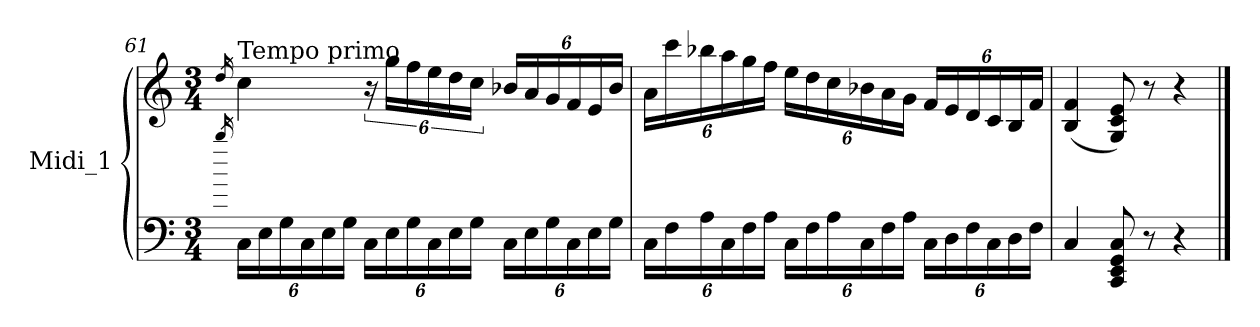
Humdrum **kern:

**kern	**kern
*part1	*part1
*staff2	*staff1
*I"Midi_1	*
*clefF4	*clefG2
*k[]	*k[]
*M3/4	*M3/4
=61	=61
16qbb/	16qdd/
*Xbrackettup	*
!	!LO:TX:a:t=Tempo primo
24C\LL	4cc\
24E\	.
24G\	.
24C\	.
24E\	.
24G\JJ	.
24C\LL	24r
24E\	24gg\LL
24G\	24ff\
*	*Xbrackettup
24C\	24ee\
24E\	24dd\
24G\JJ	24cc\JJ
24C\LL	24b-X/LL
24E\	24a/
24G\	24g/
24C\	24f/
24E\	24e/
24G\JJ	24b-/JJ
!!LO:LB:g=z
=62	=62
*	*brackettup
24C\LL	24a\LL
24F\	24ccc\
24A\	24bb-X\
*	*Xbrackettup
24C\	24aa\
24F\	24gg\
24A\JJ	24ff\JJ
24C\LL	24ee\LL
24F\	24dd\
24A\	24cc\
24C\	24b-X\
24F\	24a\
24A\JJ	24g\JJ
24C\LL	24f/LL
24D\	24e/
24F\	24d/
24C\	24c/
24D\	24B/
24F\JJ	24f/JJ
=63	=63
4C/	(>4B/ 4f/
8CC/ 8EE/ 8GG/ 8C/	8G/ 8c/ 8e/)
8r	8r
4r	4r
==	==
*-	*-
